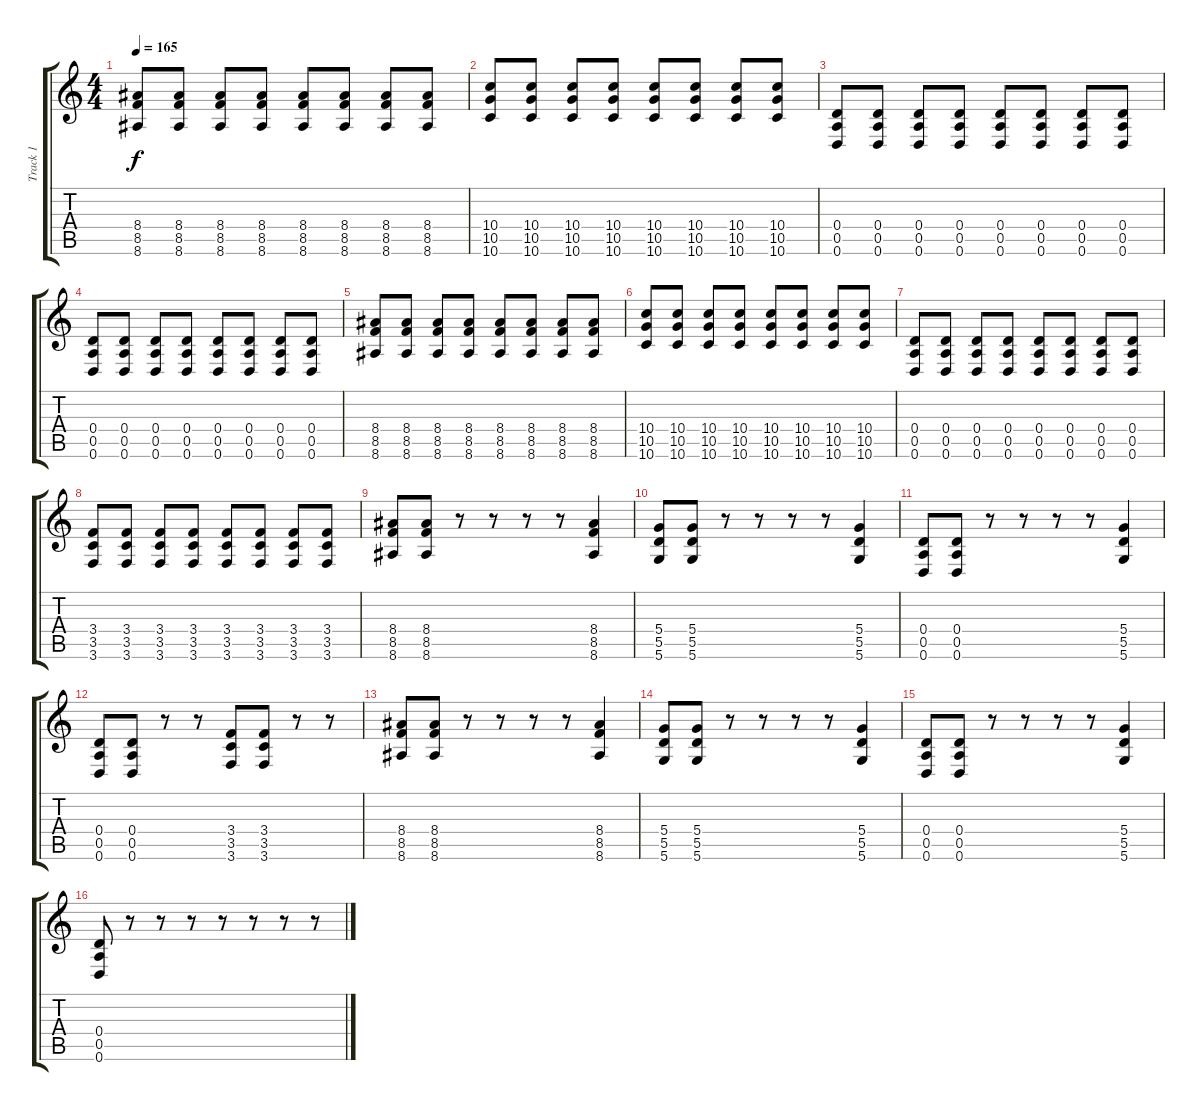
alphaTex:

\track ("Track 1" "Track 1") {instrument distortionguitar}
\staff {score tabs}
\tuning (E4 B3 G3 D3 A2 D2) {hide}
\ts (4 4)
\tempo 165
\clef g2
\ks c
(8.4 8.5 8.6).8{dy f} (8.4 8.5 8.6).8 (8.4 8.5 8.6).8 (8.4 8.5 8.6).8 (8.4 8.5 8.6).8 (8.4 8.5 8.6).8 (8.4 8.5 8.6).8 (8.4 8.5 8.6).8 |
(10.4 10.5 10.6).8 (10.4 10.5 10.6).8 (10.4 10.5 10.6).8 (10.4 10.5 10.6).8 (10.4 10.5 10.6).8 (10.4 10.5 10.6).8 (10.4 10.5 10.6).8 (10.4 10.5 10.6).8 |
(0.4 0.5 0.6).8 (0.4 0.5 0.6).8 (0.4 0.5 0.6).8 (0.4 0.5 0.6).8 (0.4 0.5 0.6).8 (0.4 0.5 0.6).8 (0.4 0.5 0.6).8 (0.4 0.5 0.6).8 |
(0.4 0.5 0.6).8 (0.4 0.5 0.6).8 (0.4 0.5 0.6).8 (0.4 0.5 0.6).8 (0.4 0.5 0.6).8 (0.4 0.5 0.6).8 (0.4 0.5 0.6).8 (0.4 0.5 0.6).8 |
(8.4 8.5 8.6).8 (8.4 8.5 8.6).8 (8.4 8.5 8.6).8 (8.4 8.5 8.6).8 (8.4 8.5 8.6).8 (8.4 8.5 8.6).8 (8.4 8.5 8.6).8 (8.4 8.5 8.6).8 |
(10.4 10.5 10.6).8 (10.4 10.5 10.6).8 (10.4 10.5 10.6).8 (10.4 10.5 10.6).8 (10.4 10.5 10.6).8 (10.4 10.5 10.6).8 (10.4 10.5 10.6).8 (10.4 10.5 10.6).8 |
(0.4 0.5 0.6).8 (0.4 0.5 0.6).8 (0.4 0.5 0.6).8 (0.4 0.5 0.6).8 (0.4 0.5 0.6).8 (0.4 0.5 0.6).8 (0.4 0.5 0.6).8 (0.4 0.5 0.6).8 |
(3.4 3.5 3.6).8 (3.4 3.5 3.6).8 (3.4 3.5 3.6).8 (3.4 3.5 3.6).8 (3.4 3.5 3.6).8 (3.4 3.5 3.6).8 (3.4 3.5 3.6).8 (3.4 3.5 3.6).8 |
(8.4 8.5 8.6).8 (8.4 8.5 8.6).8 r.8 r.8 r.8 r.8 (8.4 8.5 8.6).4 |
(5.4 5.5 5.6).8 (5.4 5.5 5.6).8 r.8 r.8 r.8 r.8 (5.4 5.5 5.6).4 |
(0.4 0.5 0.6).8 (0.4 0.5 0.6).8 r.8 r.8 r.8 r.8 (5.4 5.5 5.6).4 |
(0.4 0.5 0.6).8 (0.4 0.5 0.6).8 r.8 r.8 (3.4 3.5 3.6).8 (3.4 3.5 3.6).8 r.8 r.8 |
(8.4 8.5 8.6).8 (8.4 8.5 8.6).8 r.8 r.8 r.8 r.8 (8.4 8.5 8.6).4 |
(5.4 5.5 5.6).8 (5.4 5.5 5.6).8 r.8 r.8 r.8 r.8 (5.4 5.5 5.6).4 |
(0.4 0.5 0.6).8 (0.4 0.5 0.6).8 r.8 r.8 r.8 r.8 (5.4 5.5 5.6).4 |
(0.4 0.5 0.6).8 r.8 r.8 r.8 r.8 r.8 r.8 r.8
